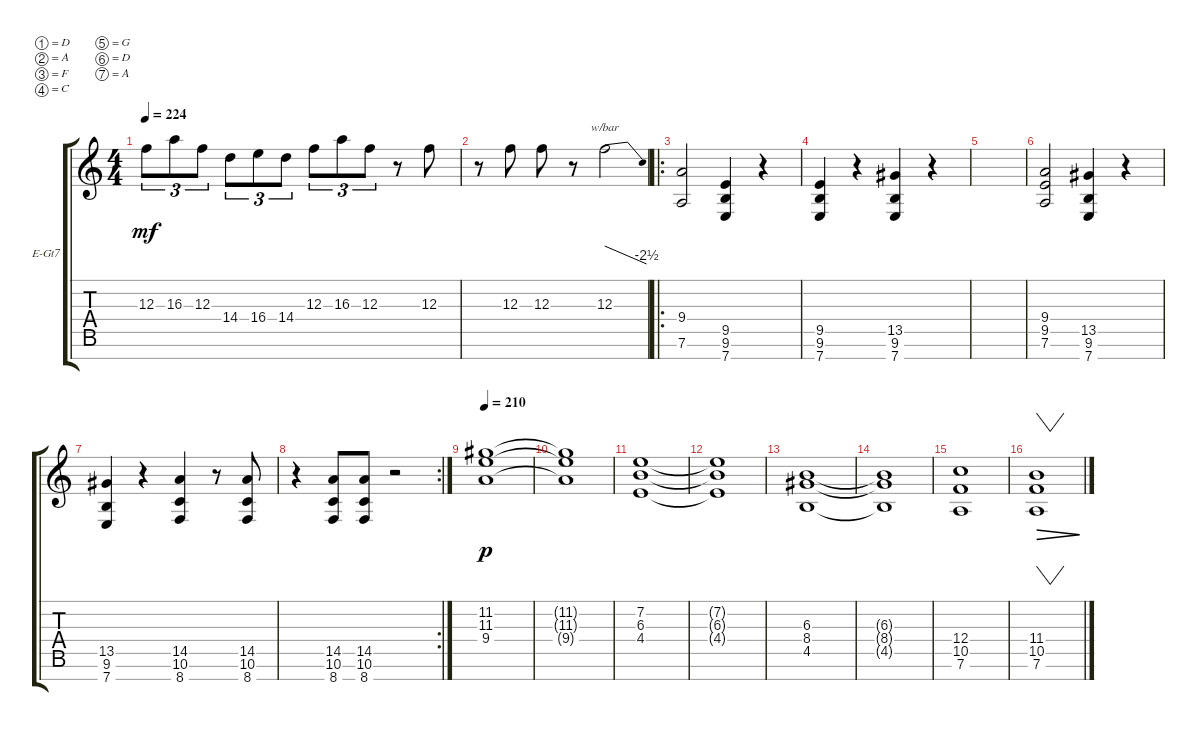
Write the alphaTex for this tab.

\defaultSystemsLayout 4
\bracketExtendMode groupsimilarinstruments
\firstSystemTrackNameOrientation horizontal
\otherSystemsTrackNameOrientation horizontal
\track ("Electric Guitar" "E-Gt7") {instrument distortionguitar}
\staff {score tabs}
\tuning (D4 A3 F3 C3 G2 D2 A1)
\ts (4 4)
\tempo 224
\clef g2
\ks c
12.3.8{tu (3 2) dy mf} 16.3.8{tu (3 2)} 12.3.8{tu (3 2)} 14.4.8{tu (3 2)} 16.4.8{tu (3 2)} 14.4.8{tu (3 2)} 12.3.8{tu (3 2)} 16.3.8{tu (3 2)} 12.3.8{tu (3 2)} r.8 12.3.8 |
r.8 12.3.8 12.3.8 r.8 12.3.2{tbe (dive default 0 0 44.4 -10)} |
\ro
(7.6 9.4).2 (7.7 9.6 9.5).4 r.4 |
(7.7 9.6 9.5).4 r.4 (7.7 9.6 13.5).4 r.4 |
|
(7.6 9.5 9.4).2 (7.7 9.6 13.5).4 r.4 |
(7.7 9.6 13.5).4 r.4 (8.7 10.6 14.5).4 r.8 (8.7 10.6 14.5).8 |
\rc 2
r.4 (8.7 10.6 14.5).8 (8.7 10.6 14.5).8 r.2 |
\tempo 210
(11.2 11.3 9.4).1{dy p} |
(9.4{t} 11.3{t} 11.2{t}).1 |
(7.2 6.3 4.4).1 |
(7.2{t} 6.3{t} 4.4{t}).1 |
(6.3 8.4 4.5).1 |
(6.3{t} 8.4{t} 4.5{t}).1 |
(12.4 10.5 7.6).1 |
(11.4 10.5 7.6).1{vw dec}
